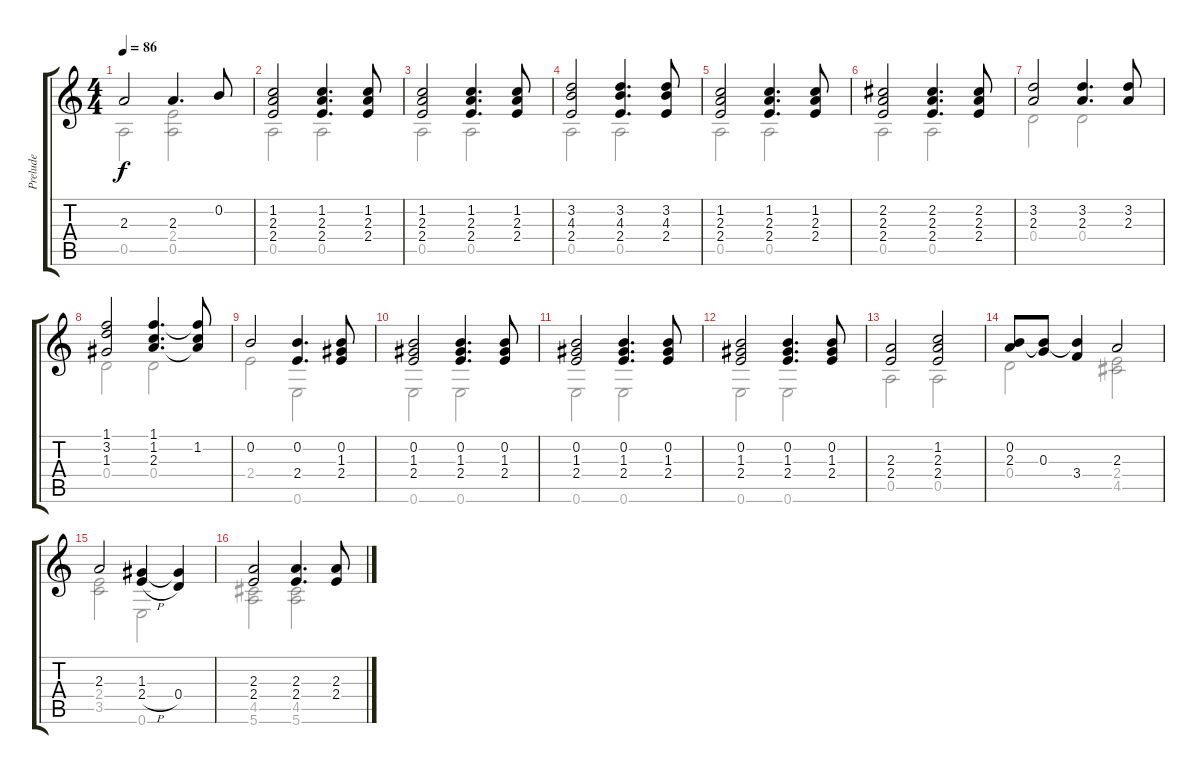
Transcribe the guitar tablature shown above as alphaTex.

\track ("Prelude " "Prelude ") {instrument acousticguitarnylon}
\staff {score tabs}
\tuning (E4 B3 G3 D3 A2 E2) {hide}
\voice
\ts (4 4)
\tempo 86
\clef g2
\ks c
2.3.2{dy f} 2.3.4{d} 0.2.8 |
(1.2 2.3 2.4).2 (1.2 2.3 2.4).4{d} (1.2 2.3 2.4).8 |
(1.2 2.3 2.4).2 (1.2 2.3 2.4).4{d} (1.2 2.3 2.4).8 |
(3.2 4.3 2.4).2 (3.2 4.3 2.4).4{d} (3.2 4.3 2.4).8 |
(1.2 2.3 2.4).2 (1.2 2.3 2.4).4{d} (1.2 2.3 2.4).8 |
(2.2 2.3 2.4).2 (2.2 2.3 2.4).4{d} (2.2 2.3 2.4).8 |
(3.2 2.3).2 (3.2 2.3).4{d} (3.2 2.3).8 |
(1.1 3.2 1.3).2 (1.1 1.2 2.3).4{d} (1.1{t} 1.2 2.3{t}).8 |
0.2.2 (0.2 2.4).4{d} (0.2 1.3 2.4).8 |
(0.2 1.3 2.4).2 (0.2 1.3 2.4).4{d} (0.2 1.3 2.4).8 |
(0.2 1.3 2.4).2 (0.2 1.3 2.4).4{d} (0.2 1.3 2.4).8 |
(0.2 1.3 2.4).2 (0.2 1.3 2.4).4{d} (0.2 1.3 2.4).8 |
(2.3 2.4).2 (1.2 2.3 2.4).2 |
(0.2 2.3).8 (0.2{t} 0.3).8 (0.2{t} 3.4).4 2.3.2 |
2.3.2 (1.3 2.4{h}).4 (1.3{t} 0.4).4 |
(2.3 2.4).2 (2.3 2.4).4{d} (2.3 2.4).8
\voice
\clef g2
\ottava regular
\simile none
\ks c
0.5.2{dy f} (2.4 0.5).2 |
0.5.2 0.5.2 |
0.5.2 0.5.2 |
0.5.2 0.5.2 |
0.5.2 0.5.2 |
0.5.2 0.5.2 |
0.4.2 0.4.2 |
0.4.2 0.4.2 |
2.4.2 0.6.2 |
0.6.2 0.6.2 |
0.6.2 0.6.2 |
0.6.2 0.6.2 |
0.5.2 0.5.2 |
0.4.2 (2.4 4.5).2 |
(2.4 3.5).2 0.6.2 |
(4.5 5.6).2 (4.5 5.6).2
